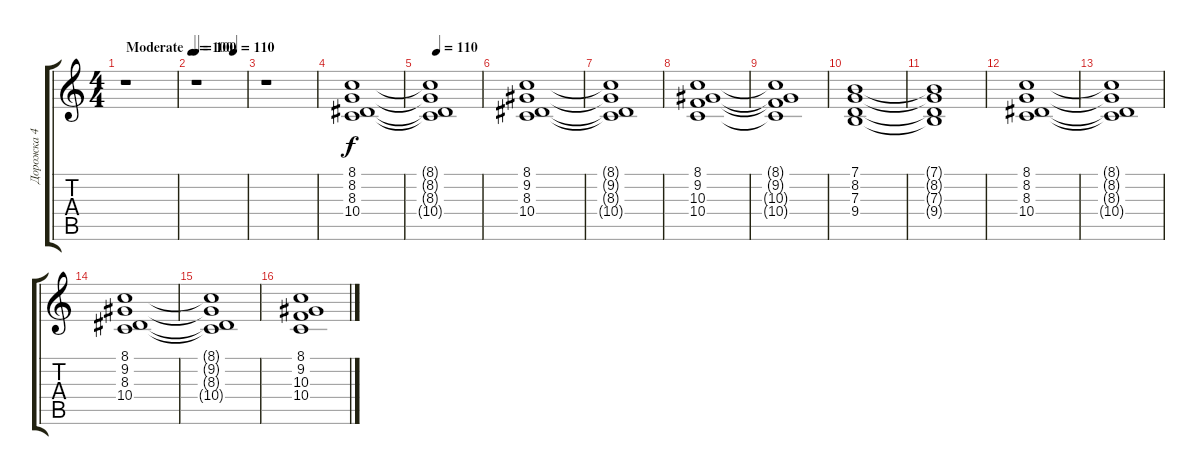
\track ("Дорожка 4" "Дорожка 4") {instrument stringensemble1}
\staff {score tabs}
\tuning (E4 B3 G3 D3 A2 E2) {hide}
\ts (4 4)
\tempo (100 "Moderate")
\clef g2
\ks c
r.1{dy f instrument stringensemble1} |
\tempo 100
\tempo (110 0.75)
r.1 |
r.1 |
(8.1 8.2 8.3 10.4).1 |
\tempo 110
(8.1{t} 8.2{t} 8.3{t} 10.4{t}).1 |
(8.1 9.2 8.3 10.4).1 |
(8.1{t} 9.2{t} 8.3{t} 10.4{t}).1 |
(8.1 9.2 10.3 10.4).1 |
(8.1{t} 9.2{t} 10.3{t} 10.4{t}).1 |
(7.1 8.2 7.3 9.4).1 |
(7.1{t} 8.2{t} 7.3{t} 9.4{t}).1 |
(8.1 8.2 8.3 10.4).1 |
(8.1{t} 8.2{t} 8.3{t} 10.4{t}).1 |
(8.1 9.2 8.3 10.4).1 |
(8.1{t} 9.2{t} 8.3{t} 10.4{t}).1 |
(8.1 9.2 10.3 10.4).1
